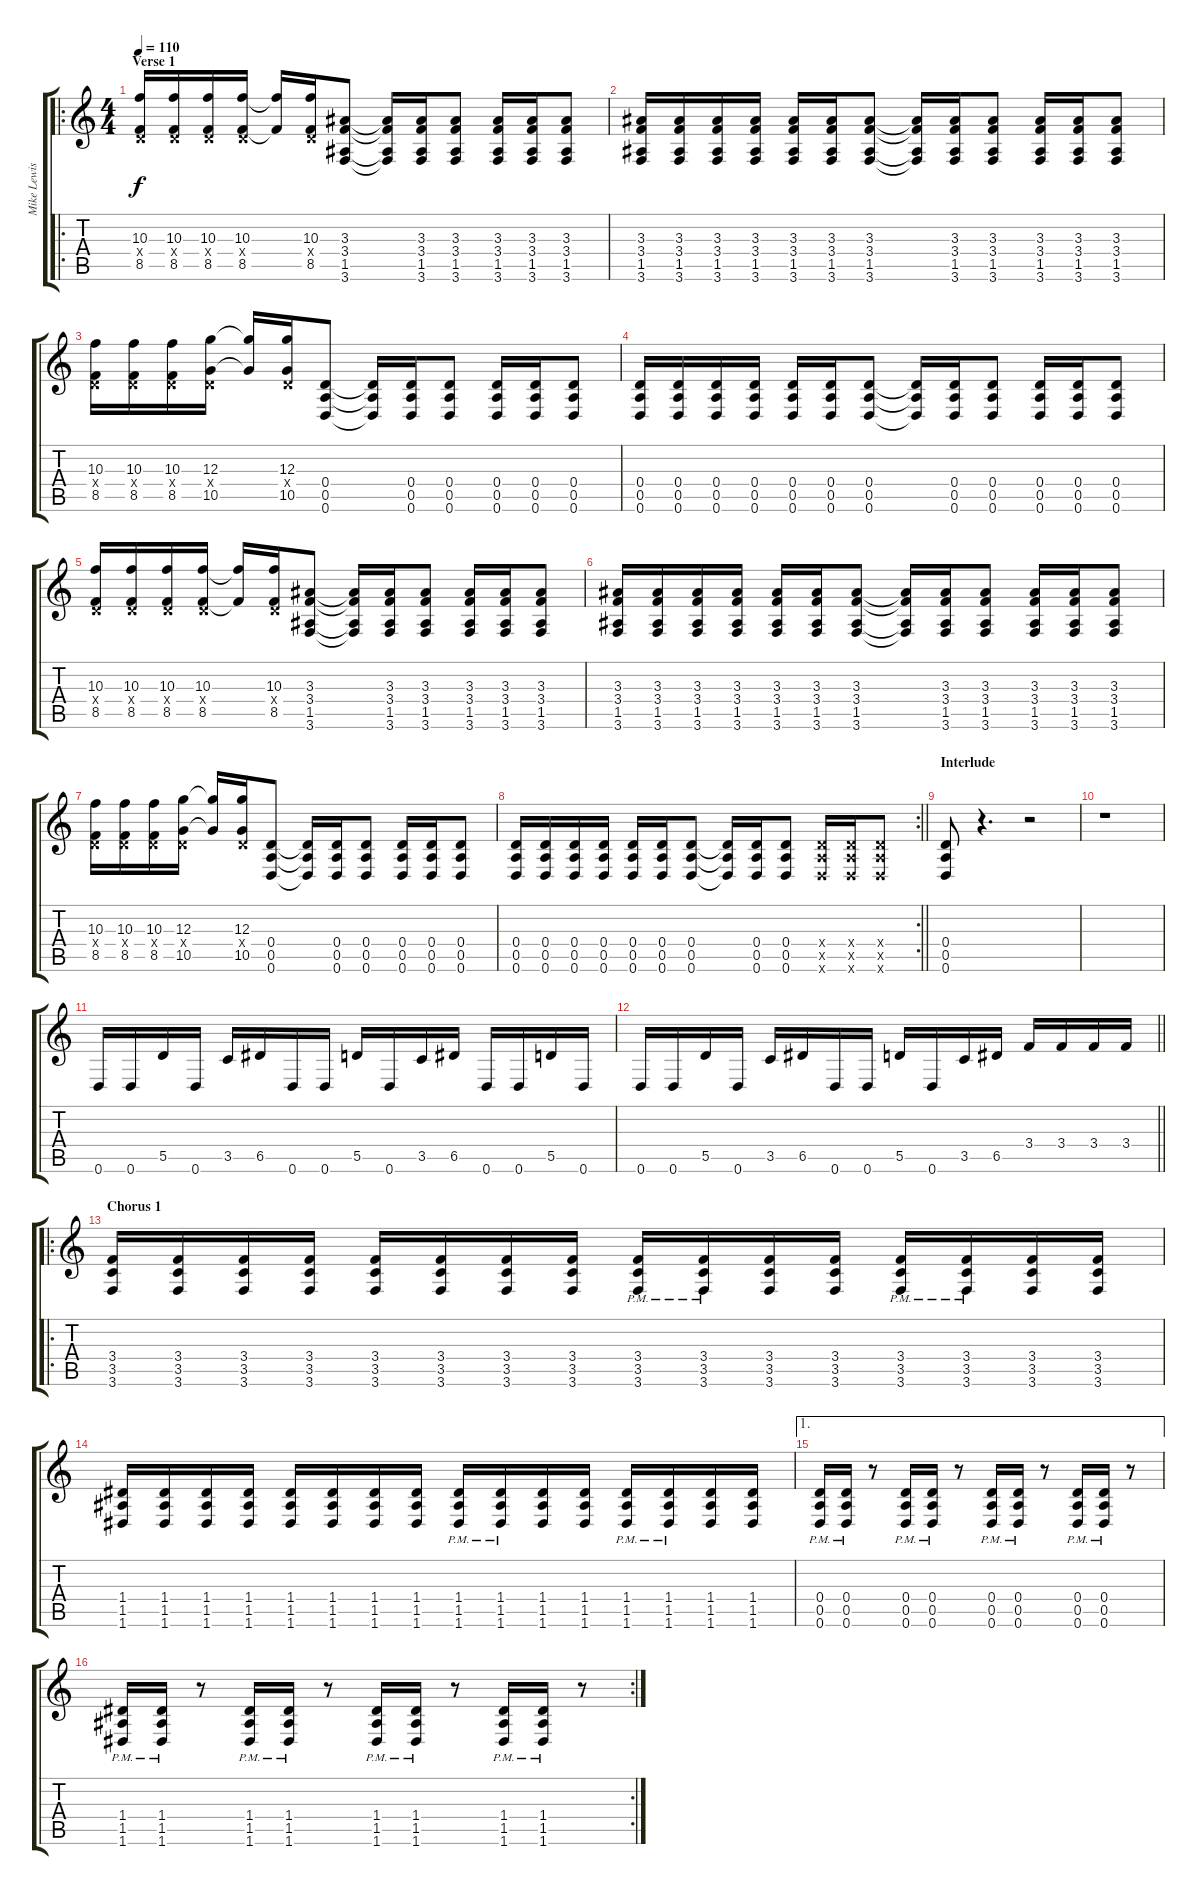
\track ("Mike Lewis | Rhythm" "Mike Lewis") {instrument overdrivenguitar}
\staff {score tabs}
\tuning (E4 B3 G3 D3 A2 D2) {hide}
\ro
\ts (4 4)
\section ("" "Verse 1")
\tempo 110
\clef g2
\ks c
(10.3 0.4{x} 8.5).16{dy f} (10.3 0.4{x} 8.5).16 (10.3 0.4{x} 8.5).16 (10.3 0.4{x} 8.5).16 (10.3{t} 8.5{t}).16 (10.3 0.4{x} 8.5).16 (3.3 3.4 1.5 3.6).8 (3.3{t} 3.4{t} 1.5{t} 3.6{t}).16 (3.3 3.4 1.5 3.6).16 (3.3 3.4 1.5 3.6).8 (3.3 3.4 1.5 3.6).16 (3.3 3.4 1.5 3.6).16 (3.3 3.4 1.5 3.6).8 |
(3.3 3.4 1.5 3.6).16 (3.3 3.4 1.5 3.6).16 (3.3 3.4 1.5 3.6).16 (3.3 3.4 1.5 3.6).16 (3.3 3.4 1.5 3.6).16 (3.3 3.4 1.5 3.6).16 (3.3 3.4 1.5 3.6).8 (3.3{t} 3.4{t} 1.5{t} 3.6{t}).16 (3.3 3.4 1.5 3.6).16 (3.3 3.4 1.5 3.6).8 (3.3 3.4 1.5 3.6).16 (3.3 3.4 1.5 3.6).16 (3.3 3.4 1.5 3.6).8 |
(10.3 0.4{x} 8.5).16 (10.3 0.4{x} 8.5).16 (10.3 0.4{x} 8.5).16 (12.3 0.4{x} 10.5).16 (12.3{t} 10.5{t}).16 (12.3 0.4{x} 10.5).16 (0.4 0.5 0.6).8 (0.4{t} 0.5{t} 0.6{t}).16 (0.4 0.5 0.6).16 (0.4 0.5 0.6).8 (0.4 0.5 0.6).16 (0.4 0.5 0.6).16 (0.4 0.5 0.6).8 |
(0.4 0.5 0.6).16 (0.4 0.5 0.6).16 (0.4 0.5 0.6).16 (0.4 0.5 0.6).16 (0.4 0.5 0.6).16 (0.4 0.5 0.6).16 (0.4 0.5 0.6).8 (0.4{t} 0.5{t} 0.6{t}).16 (0.4 0.5 0.6).16 (0.4 0.5 0.6).8 (0.4 0.5 0.6).16 (0.4 0.5 0.6).16 (0.4 0.5 0.6).8 |
(10.3 0.4{x} 8.5).16 (10.3 0.4{x} 8.5).16 (10.3 0.4{x} 8.5).16 (10.3 0.4{x} 8.5).16 (10.3{t} 8.5{t}).16 (10.3 0.4{x} 8.5).16 (3.3 3.4 1.5 3.6).8 (3.3{t} 3.4{t} 1.5{t} 3.6{t}).16 (3.3 3.4 1.5 3.6).16 (3.3 3.4 1.5 3.6).8 (3.3 3.4 1.5 3.6).16 (3.3 3.4 1.5 3.6).16 (3.3 3.4 1.5 3.6).8 |
(3.3 3.4 1.5 3.6).16 (3.3 3.4 1.5 3.6).16 (3.3 3.4 1.5 3.6).16 (3.3 3.4 1.5 3.6).16 (3.3 3.4 1.5 3.6).16 (3.3 3.4 1.5 3.6).16 (3.3 3.4 1.5 3.6).8 (3.3{t} 3.4{t} 1.5{t} 3.6{t}).16 (3.3 3.4 1.5 3.6).16 (3.3 3.4 1.5 3.6).8 (3.3 3.4 1.5 3.6).16 (3.3 3.4 1.5 3.6).16 (3.3 3.4 1.5 3.6).8 |
(10.3 0.4{x} 8.5).16 (10.3 0.4{x} 8.5).16 (10.3 0.4{x} 8.5).16 (12.3 0.4{x} 10.5).16 (12.3{t} 10.5{t}).16 (12.3 0.4{x} 10.5).16 (0.4 0.5 0.6).8 (0.4{t} 0.5{t} 0.6{t}).16 (0.4 0.5 0.6).16 (0.4 0.5 0.6).8 (0.4 0.5 0.6).16 (0.4 0.5 0.6).16 (0.4 0.5 0.6).8 |
\rc 2
\barLineRight lightlight
(0.4 0.5 0.6).16 (0.4 0.5 0.6).16 (0.4 0.5 0.6).16 (0.4 0.5 0.6).16 (0.4 0.5 0.6).16 (0.4 0.5 0.6).16 (0.4 0.5 0.6).8 (0.4{t} 0.5{t} 0.6{t}).16 (0.4 0.5 0.6).16 (0.4 0.5 0.6).8 (0.4{x} 0.5{x} 0.6{x}).16 (0.4{x} 0.5{x} 0.6{x}).16 (0.4{x} 0.5{x} 0.6{x}).8 |
\section ("" "Interlude")
(0.4 0.5 0.6).8 r.4{d} r.2 |
r.1 |
0.6.16 0.6.16 5.5.16 0.6.16 3.5.16 6.5.16 0.6.16 0.6.16 5.5.16 0.6.16 3.5.16 6.5.16 0.6.16 0.6.16 5.5.16 0.6.16 |
\barLineRight lightlight
0.6.16 0.6.16 5.5.16 0.6.16 3.5.16 6.5.16 0.6.16 0.6.16 5.5.16 0.6.16 3.5.16 6.5.16 3.4.16 3.4.16 3.4.16 3.4.16 |
\ro
\section ("" "Chorus 1")
(3.4 3.5 3.6).16 (3.4 3.5 3.6).16 (3.4 3.5 3.6).16 (3.4 3.5 3.6).16 (3.4 3.5 3.6).16 (3.4 3.5 3.6).16 (3.4 3.5 3.6).16 (3.4 3.5 3.6).16 (3.4{pm} 3.5{pm} 3.6{pm}).16 (3.4{pm} 3.5{pm} 3.6{pm}).16 (3.4 3.5 3.6).16 (3.4 3.5 3.6).16 (3.4{pm} 3.5{pm} 3.6{pm}).16 (3.4{pm} 3.5{pm} 3.6{pm}).16 (3.4 3.5 3.6).16 (3.4 3.5 3.6).16 |
(1.4 1.5 1.6).16 (1.4 1.5 1.6).16 (1.4 1.5 1.6).16 (1.4 1.5 1.6).16 (1.4 1.5 1.6).16 (1.4 1.5 1.6).16 (1.4 1.5 1.6).16 (1.4 1.5 1.6).16 (1.4{pm} 1.5{pm} 1.6{pm}).16 (1.4{pm} 1.5{pm} 1.6{pm}).16 (1.4 1.5 1.6).16 (1.4 1.5 1.6).16 (1.4{pm} 1.5{pm} 1.6{pm}).16 (1.4{pm} 1.5{pm} 1.6{pm}).16 (1.4 1.5 1.6).16 (1.4 1.5 1.6).16 |
\ae 1
(0.4{pm} 0.5{pm} 0.6{pm}).16 (0.4{pm} 0.5{pm} 0.6{pm}).16 r.8 (0.4{pm} 0.5{pm} 0.6{pm}).16 (0.4{pm} 0.5{pm} 0.6{pm}).16 r.8 (0.4{pm} 0.5{pm} 0.6{pm}).16 (0.4{pm} 0.5{pm} 0.6{pm}).16 r.8 (0.4{pm} 0.5{pm} 0.6{pm}).16 (0.4{pm} 0.5{pm} 0.6{pm}).16 r.8 |
\rc 2
(1.4{pm} 1.5{pm} 1.6{pm}).16 (1.4{pm} 1.5{pm} 1.6{pm}).16 r.8 (1.4{pm} 1.5{pm} 1.6{pm}).16 (1.4{pm} 1.5{pm} 1.6{pm}).16 r.8 (1.4{pm} 1.5{pm} 1.6{pm}).16 (1.4{pm} 1.5{pm} 1.6{pm}).16 r.8 (1.4{pm} 1.5{pm} 1.6{pm}).16 (1.4{pm} 1.5{pm} 1.6{pm}).16 r.8
